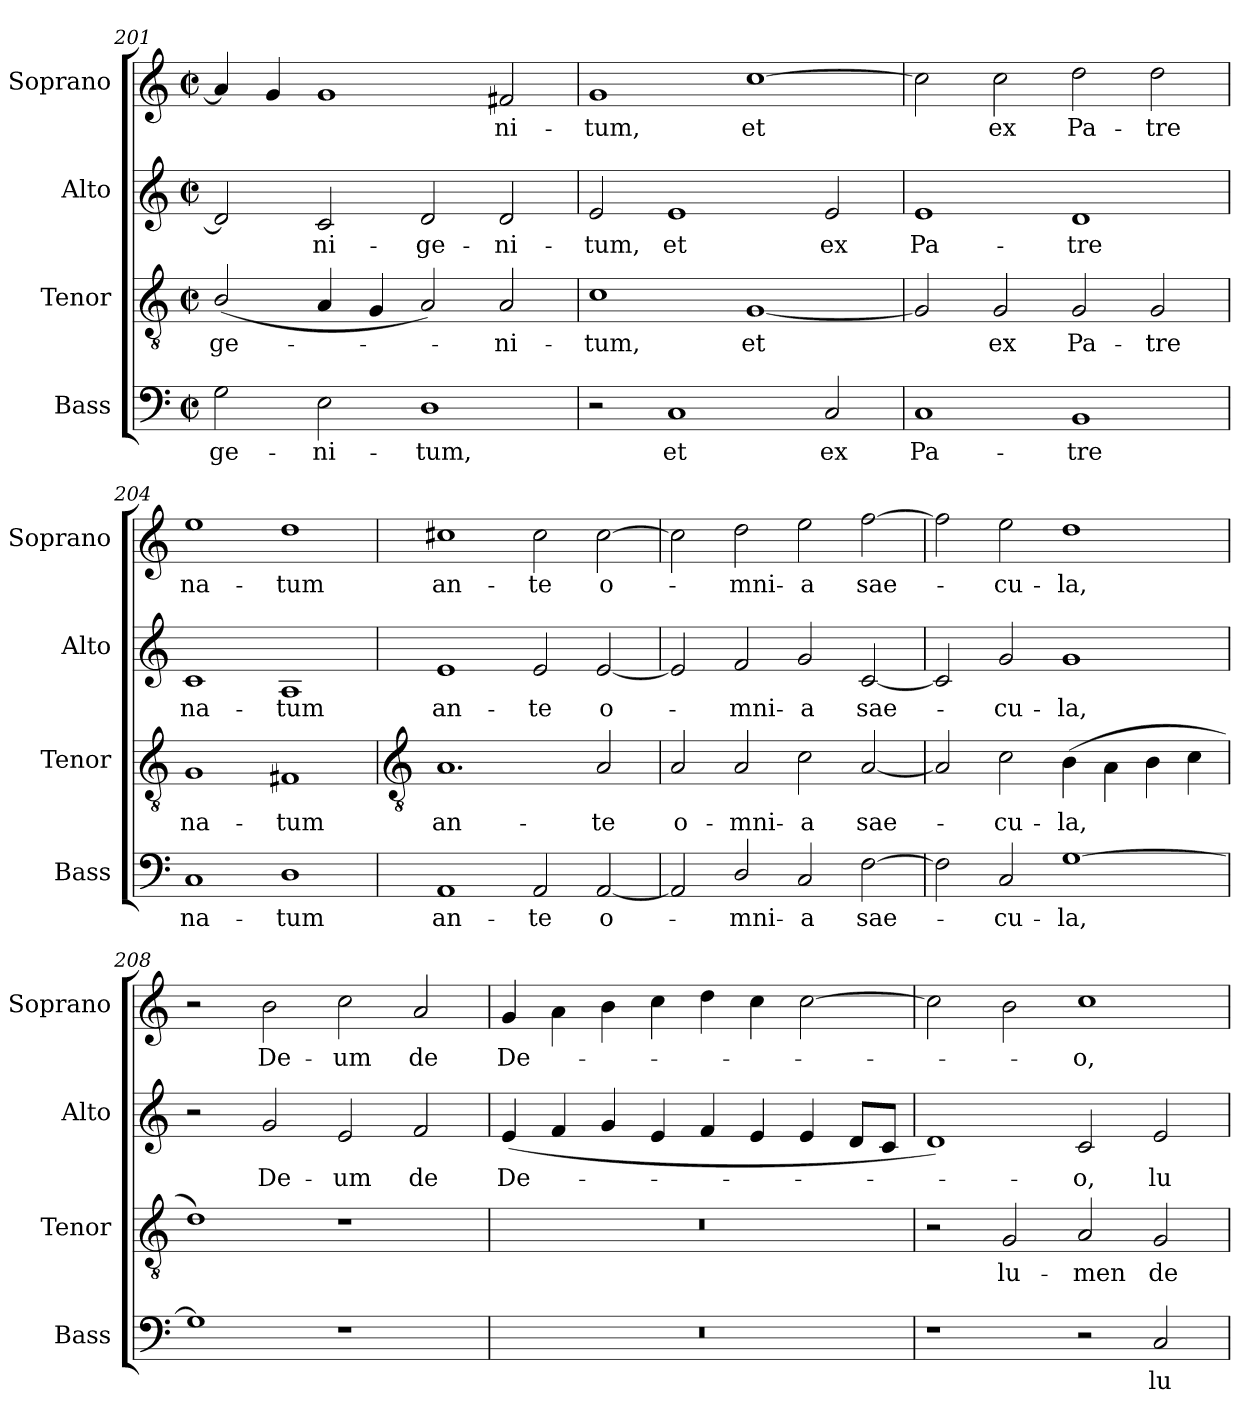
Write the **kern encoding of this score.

**kern	**text	**kern	**text	**kern	**text	**kern	**text
*part4	*part4	*part3	*part3	*part2	*part2	*part1	*part1
*staff4	*staff4	*staff3	*staff3	*staff2	*staff2	*staff1	*staff1
*I"Bass	*	*I"Tenor	*	*I"Alto	*	*I"Soprano	*
*I'Bass	*	*I'Tenor	*	*I'Alto	*	*I'Soprano	*
*clefF4	*	*clefGv2	*	*clefG2	*	*clefG2	*
*k[]	*	*k[]	*	*k[]	*	*k[]	*
*C:	*	*C:	*	*C:	*	*C:	*
*M4/2	*	*M4/2	*	*M4/2	*	*M4/2	*
*met(c|)	*	*met(c|)	*	*met(c|)	*	*met(c|)	*
=201	=201	=201	=201	=201	=201	=201	=201
!	!LO:LY:b	!	!LO:LY:b	!	!	!	!
2G	-ge-	(<2B/	-ge-	2d]	.	4a]	.
.	.	.	.	.	.	4g	.
!	!LO:LY:b	!	!	!	!LO:LY:b	!	!
2E	-ni-	4A	.	2c	ni-	1g	.
.	.	4G	.	.	.	.	.
!	!LO:LY:b	!	!	!	!LO:LY:b	!	!
1D	-tum,	2A)	.	2d	-ge-	.	.
!	!	!	!LO:LY:b	!	!LO:LY:b	!	!LO:LY:b
.	.	2A	ni-	2d	-ni-	2f#	ni-
=202	=202	=202	=202	=202	=202	=202	=202
!	!	!	!LO:LY:b	!	!LO:LY:b	!	!LO:LY:b
2r	.	1c	-tum,	2e	-tum,	1g	-tum,
!	!LO:LY:b	!	!	!	!LO:LY:b	!	!
1C	et	.	.	1e	et	.	.
!	!	!	!LO:LY:b	!	!	!	!LO:LY:b
.	.	[1G	et	.	.	[1cc	et
!	!LO:LY:b	!	!	!	!LO:LY:b	!	!
2C	ex	.	.	2e	ex	.	.
=203	=203	=203	=203	=203	=203	=203	=203
!	!LO:LY:b	!	!	!	!LO:LY:b	!	!
1C	Pa-	2G]	.	1e	Pa-	2cc]	.
!	!	!	!LO:LY:b	!	!	!	!LO:LY:b
.	.	2G	ex	.	.	2cc	ex
!	!LO:LY:b	!	!LO:LY:b	!	!LO:LY:b	!	!LO:LY:b
1BB	-tre	2G	Pa-	1d	-tre	2dd	Pa-
!	!	!	!LO:LY:b	!	!	!	!LO:LY:b
.	.	2G	-tre	.	.	2dd	-tre
=204	=204	=204	=204	=204	=204	=204	=204
!	!LO:LY:b	!	!LO:LY:b	!	!LO:LY:b	!	!LO:LY:b
1C	na-	1G	na-	1c	na-	1ee	na-
!	!LO:LY:b	!	!LO:LY:b	!	!LO:LY:b	!	!LO:LY:b
1D	-tum	1F#X	-tum	1A	-tum	1dd	-tum
!!LO:LB:g=z
=205	=205	=205	=205	=205	=205	=205	=205
*	*	*clefGv2	*	*	*	*	*
!	!LO:LY:b	!	!LO:LY:b	!	!LO:LY:b	!	!LO:LY:b
1AA	an-	1.A	an-	1e	an-	1cc#X	an-
!	!LO:LY:b	!	!	!	!LO:LY:b	!	!LO:LY:b
2AA	-te	.	.	2e	-te	2cc#	-te
!	!LO:LY:b	!	!LO:LY:b	!	!LO:LY:b	!	!LO:LY:b
[2AA	o-	2A	-te	[2e	o-	[2cc#	o-
=206	=206	=206	=206	=206	=206	=206	=206
!	!	!	!LO:LY:b	!	!	!	!
2AA]	.	2A	o-	2e]	.	2cc#]	.
!	!LO:LY:b	!	!LO:LY:b	!	!LO:LY:b	!	!LO:LY:b
2D/	mni-	2A	-mni-	2f	mni-	2dd	mni-
!	!LO:LY:b	!	!LO:LY:b	!	!LO:LY:b	!	!LO:LY:b
2C	-a	2c	-a	2g	-a	2ee	-a
!	!LO:LY:b	!	!LO:LY:b	!	!LO:LY:b	!	!LO:LY:b
[2F	sae-	[2A	sae-	[2c	sae-	[2ff	sae-
=207	=207	=207	=207	=207	=207	=207	=207
2F]	.	2A]	.	2c]	.	2ff]	.
!	!LO:LY:b	!	!LO:LY:b	!	!LO:LY:b	!	!LO:LY:b
2C	cu-	2c	cu-	2g	cu-	2ee	cu-
!	!LO:LY:b	!	!LO:LY:b	!	!LO:LY:b	!	!LO:LY:b
[1G	-la,	(>4B	-la,	1g	-la,	1dd	-la,
.	.	4A\	.	.	.	.	.
.	.	4B	.	.	.	.	.
.	.	4c	.	.	.	.	.
=208	=208	=208	=208	=208	=208	=208	=208
1G]	.	1d)	.	2r	.	2r	.
!	!	!	!	!	!LO:LY:b	!	!LO:LY:b
.	.	.	.	2g	De-	2b	De-
!	!	!	!	!	!LO:LY:b	!	!LO:LY:b
1r	.	1r	.	2e	-um	2cc	-um
!	!	!	!	!	!LO:LY:b	!	!LO:LY:b
.	.	.	.	2f	de	2a	de
=209	=209	=209	=209	=209	=209	=209	=209
!	!	!	!	!	!LO:LY:b	!	!LO:LY:b
0r	.	0r	.	(<4e	De-	4g	De-
.	.	.	.	4f	.	4a\	.
.	.	.	.	4g	.	4b	.
.	.	.	.	4e	.	4cc	.
.	.	.	.	4f	.	4dd	.
.	.	.	.	4e	.	4cc	.
.	.	.	.	4e	.	[2cc	.
.	.	.	.	8dL	.	.	.
.	.	.	.	8cJ	.	.	.
=210	=210	=210	=210	=210	=210	=210	=210
1r	.	2r	.	1d)	.	2cc]	.
!	!	!	!LO:LY:b	!	!	!	!
.	.	2G	lu-	.	.	2b	.
!	!	!	!LO:LY:b	!	!LO:LY:b	!	!LO:LY:b
2r	.	2A	-men	2c	o,	1cc	o,
!	!LO:LY:b	!	!LO:LY:b	!	!LO:LY:b	!	!
2C	lu-	2G	de	2e	lu-	.	.
=	=	=	=	=	=	=	=
*-	*-	*-	*-	*-	*-	*-	*-
